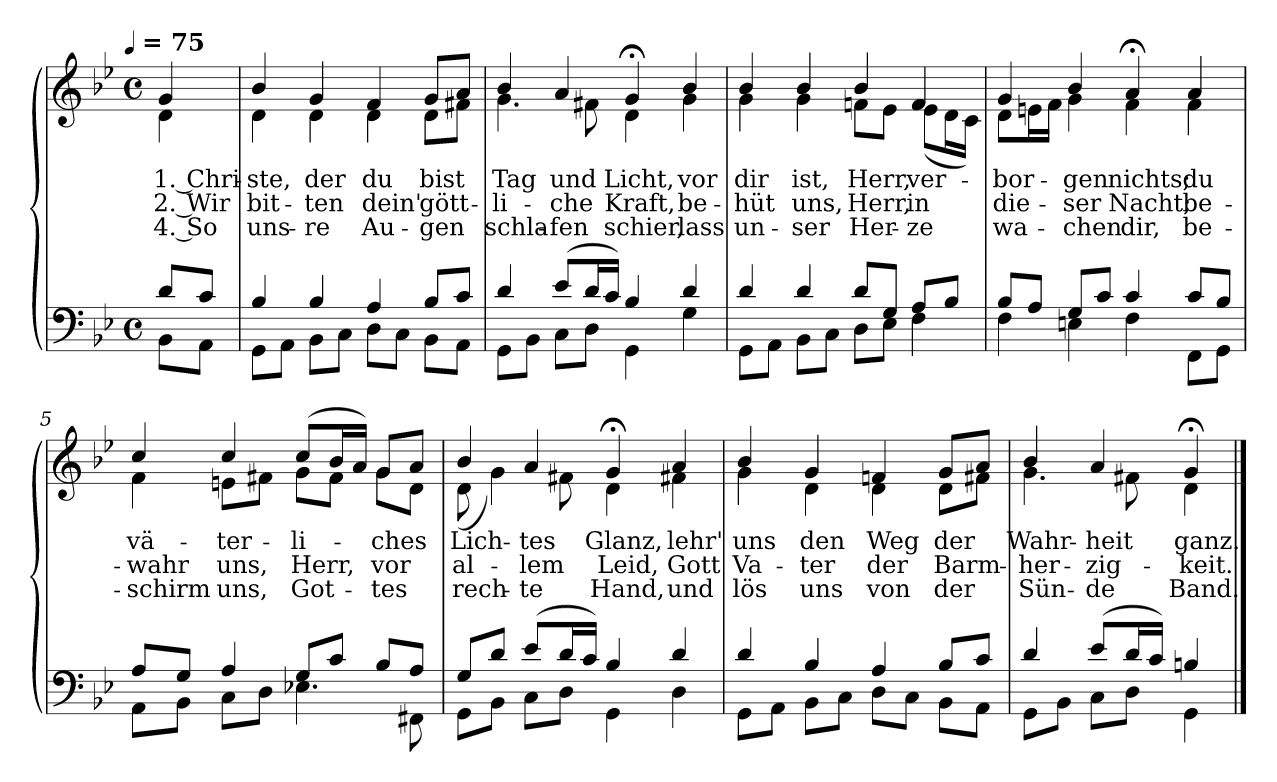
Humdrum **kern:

**kern	**kern	**text	**text	**text	**dynam
*part1	*part1	*part1	*part1	*part1	*part1
*staff2	*staff1	*staff1	*staff1	*staff1	*staff1/2
*clefF4	*clefG2	*	*	*	*
*k[b-e-]	*k[b-e-]	*	*	*	*
!!LO:TX:omd:t=[quarter] = 75
*M4/4	*M4/4	*	*	*	*
*met(c)	*met(c)	*	*	*	*
*MM75	*MM75	*	*	*	*
=	=	=	=	=	=
*^	*^	*	*	*	*
8dL	8BB-L	4g	4d	1. Chri-	2. Wir	4. So	.
8cJ	8AAJ	.	.	.	.	.	.
=1	=1	=1	=1	=1	=1	=1	=1
*	*	*MM74	*	*	*	*	*
4B-	8GGL	4b-	4d	-ste,	bit-	uns-	.
.	8AAJ	.	.	.	.	.	.
4B-	8BB-L	4g	4d	der	-ten	-re	.
.	8CJ	.	.	.	.	.	.
4A	8DL	4f	4d	du	dein'	Au-	.
.	8CJ	.	.	.	.	.	.
8B-L	8BB-L	8gL	8dL	bist	gött-	-gen	.
8cJ	8AAJ	8aJ	8f#XJ	.	.	.	.
=2	=2	=2	=2	=2	=2	=2	=2
*	*	*MM73	*	*	*	*	*
4d	8GGL	4b-	4.g	Tag	-li-	schla-	.
.	8BB-J	.	.	.	.	.	.
(8e-L	8CL	4a	.	und	-che	-fen	.
16dL	8DJ	.	8f#X	.	.	.	.
16cJJ)	.	.	.	.	.	.	.
4B-	4GG	4g;<	4d	Licht,	Kraft,	schier,	.
4d	4G	4b-	4g	vor	be-	lass	♩ = 75
=3	=3	=3	=3	=3	=3	=3	=3
4d	8GGL	4b-	4g	dir	-hüt	un-	.
.	8AAJ	.	.	.	.	.	.
4d	8BB-L	4b-	4g	ist,	uns,	-ser	.
.	8CJ	.	.	.	.	.	.
8dL	8DL	4b-	8fnL	Herr,	Herr,	Her-	.
8GJ	8E-J	.	8e-J	.	.	.	.
8AL	4F	4f	(8e-L	ver-	in	-ze	.
8B-J	.	.	16dL	.	.	.	.
.	.	.	16cJJ)	.	.	.	.
=4	=4	=4	=4	=4	=4	=4	=4
*	*	*MM73	*	*	*	*	*
8B-L	4F	4g	8dL	-bor-	die-	wa-	.
8AJ	.	.	16enL	.	.	.	.
.	.	.	16fJJ	.	.	.	.
8GL	4En	4b-	4g	-gen	-ser	-chen	.
8cJ	.	.	.	.	.	.	.
4c	4F	4a;<	4f	nichts;	Nacht;	dir,	.
8cL	8FFL	4a	4f	du	be-	be-	♩ = 75
8B-J	8GGJ	.	.	.	.	.	.
!!LO:LB:g=z	!!
=5	=5	=5	=5	=5	=5	=5	=5
8AL	8AAL	4cc	4f	vä-	-wahr	-schirm	.
8GJ	8BB-J	.	.	.	.	.	.
4A	8CL	4cc	8enL	-ter-	uns,	uns,	.
.	8DJ	.	8f#XJ	.	.	.	.
8GL	4.E-X	(8ccL	8gL	-li-	Herr,	Got-	♩ = 73
8cJ	.	16b-L	8f#J	.	.	.	.
.	.	16aJJ)	.	.	.	.	.
8B-L	.	8gL	8gL	-ches	vor	-tes	.
8AJ	8FF#X	8aJ	8dJ	.	.	.	.
=6	=6	=6	=6	=6	=6	=6	=6
*	*	*MM71	*	*	*	*	*
8GL	8GGL	4b-	(8d	Lich-	al-	rech-	.
8dJ	8BB-J	.	4g)	.	.	.	.
(8e-L	8CL	4a	.	tes	-lem	-te	.
16dL	8DJ	.	8f#X	.	.	.	.
16cJJ)	.	.	.	.	.	.	.
4B-	4GG	4g;<	4d	Glanz,	Leid,	Hand,	.
4d	4D	4a	4f#X	lehr'	Gott	und	♩ = 74
=7	=7	=7	=7	=7	=7	=7	=7
*	*	*MM72	*	*	*	*	*
4d	8GGL	4b-	4g	uns	Va-	lös	.
.	8AAJ	.	.	.	.	.	.
4B-	8BB-L	4g	4d	den	-ter	uns	.
.	8CJ	.	.	.	.	.	.
4A	8DL	4fn	4d	Weg	der	von	.
.	8CJ	.	.	.	.	.	.
8B-L	8BB-L	8gL	8dL	der	Barm-	der	♩ = 70
8cJ	8AAJ	8aJ	8f#XJ	.	.	.	.
=8	=8	=8	=8	=8	=8	=8	=8
*	*	*MM66	*	*	*	*	*
4d	8GGL	4b-	4.g	Wahr-	-her-	Sün-	.
.	8BB-J	.	.	.	.	.	.
(8e-L	8CL	4a	.	-heit	-zig-	-de	♩ = 56
16dL	8DJ	.	8f#X	.	.	.	.
16cJJ)	.	.	.	.	.	.	.
4Bn	4GG	4g;<	4d	ganz.	-keit.	Band.	.
*v	*v	*	*	*	*	*	*
*	*v	*v	*	*	*	*
==	==	==	==	==	==
*-	*-	*-	*-	*-	*-
